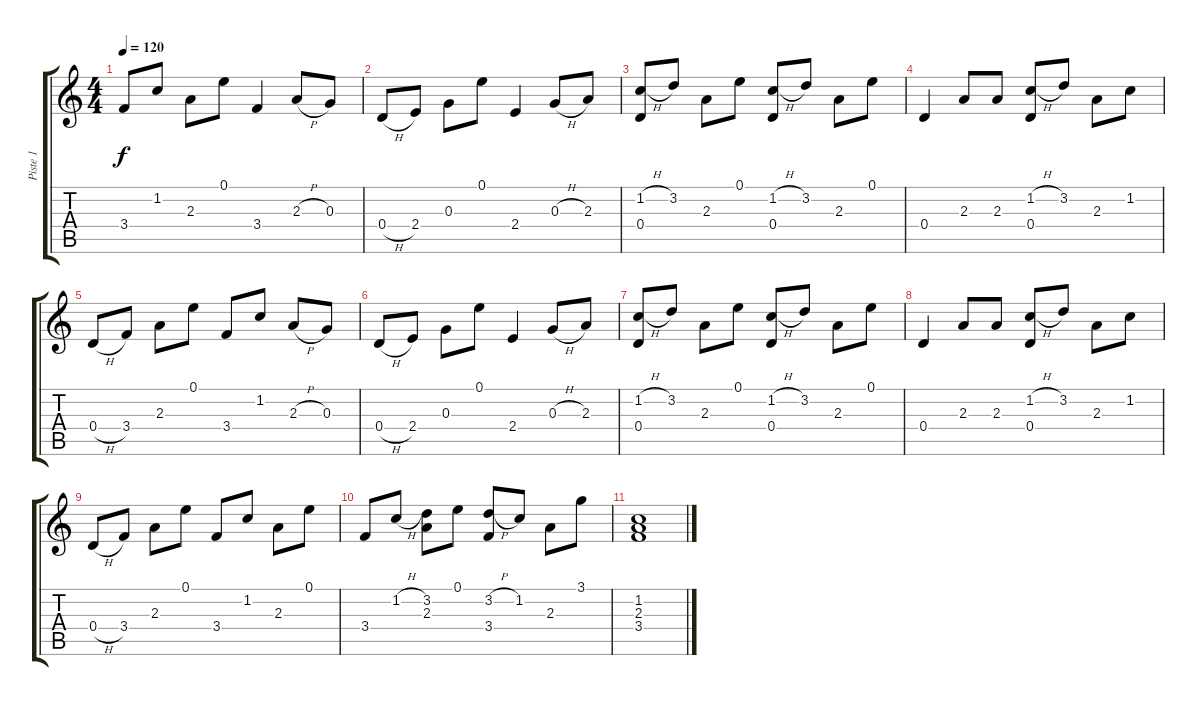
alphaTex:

\track ("Piste 1" "Piste 1") {instrument acousticguitarnylon}
\staff {score tabs}
\tuning (E4 B3 G3 D3 A2 E2) {hide}
\ts (4 4)
\tempo 120
\clef g2
\ks c
3.4.8{dy f} 1.2.8 2.3.8 0.1.8 3.4.4 2.3{h}.8 0.3.8 |
0.4{h}.8 2.4.8 0.3.8 0.1.8 2.4.4 0.3{h}.8 2.3.8 |
(1.2{h} 0.4).8 3.2.8 2.3.8 0.1.8 (1.2{h} 0.4).8 3.2.8 2.3.8 0.1.8 |
0.4.4 2.3.8 2.3.8 (1.2{h} 0.4).8 3.2.8 2.3.8 1.2.8 |
0.4{h}.8 3.4.8 2.3.8 0.1.8 3.4.8 1.2.8 2.3{h}.8 0.3.8 |
0.4{h}.8 2.4.8 0.3.8 0.1.8 2.4.4 0.3{h}.8 2.3.8 |
(1.2{h} 0.4).8 3.2.8 2.3.8 0.1.8 (1.2{h} 0.4).8 3.2.8 2.3.8 0.1.8 |
0.4.4 2.3.8 2.3.8 (1.2{h} 0.4).8 3.2.8 2.3.8 1.2.8 |
0.4{h}.8 3.4.8 2.3.8 0.1.8 3.4.8 1.2.8 2.3.8 0.1.8 |
3.4.8 1.2{h}.8 (3.2 2.3).8 0.1.8 (3.2{h} 3.4).8 1.2.8 2.3.8 3.1.8 |
(1.2 2.3 3.4).1
